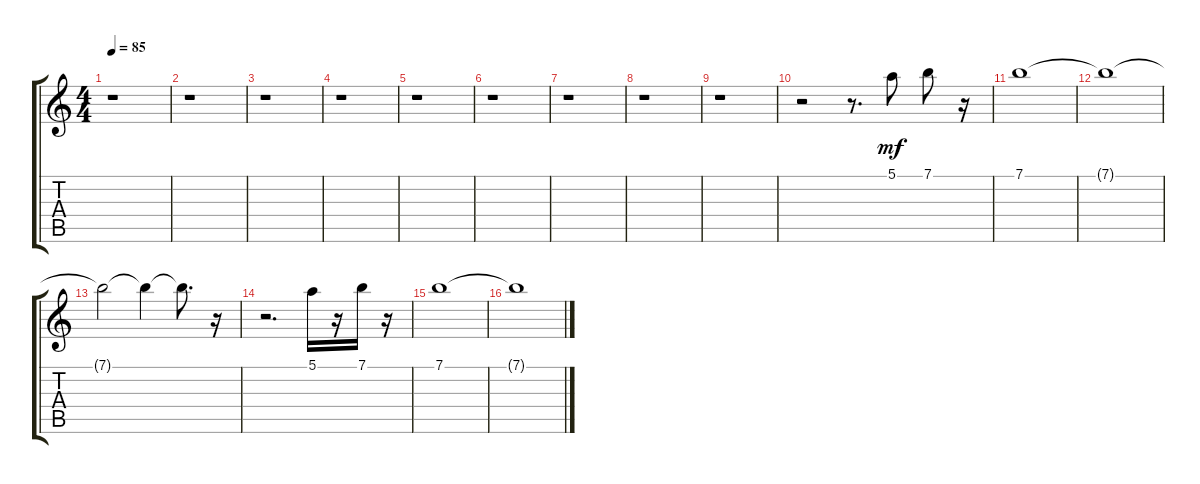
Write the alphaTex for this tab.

\track "" {instrument electricguitarclean}
\staff {score tabs}
\tuning (E4 B3 G3 D3 A2 E2) {hide}
\ts (4 4)
\tempo 85
\clef g2
\ks c
r.1{dy mf} |
r.1 |
r.1 |
r.1 |
r.1 |
r.1 |
r.1 |
r.1 |
r.1 |
r.2 r.8{d} 5.1.8 7.1.8 r.16 |
7.1.1 |
7.1{t}.1 |
7.1{t}.2 7.1{t}.4 7.1{t}.8{d} r.16 |
r.2{d} 5.1.16 r.16 7.1.16 r.16 |
7.1.1 |
7.1{t}.1
